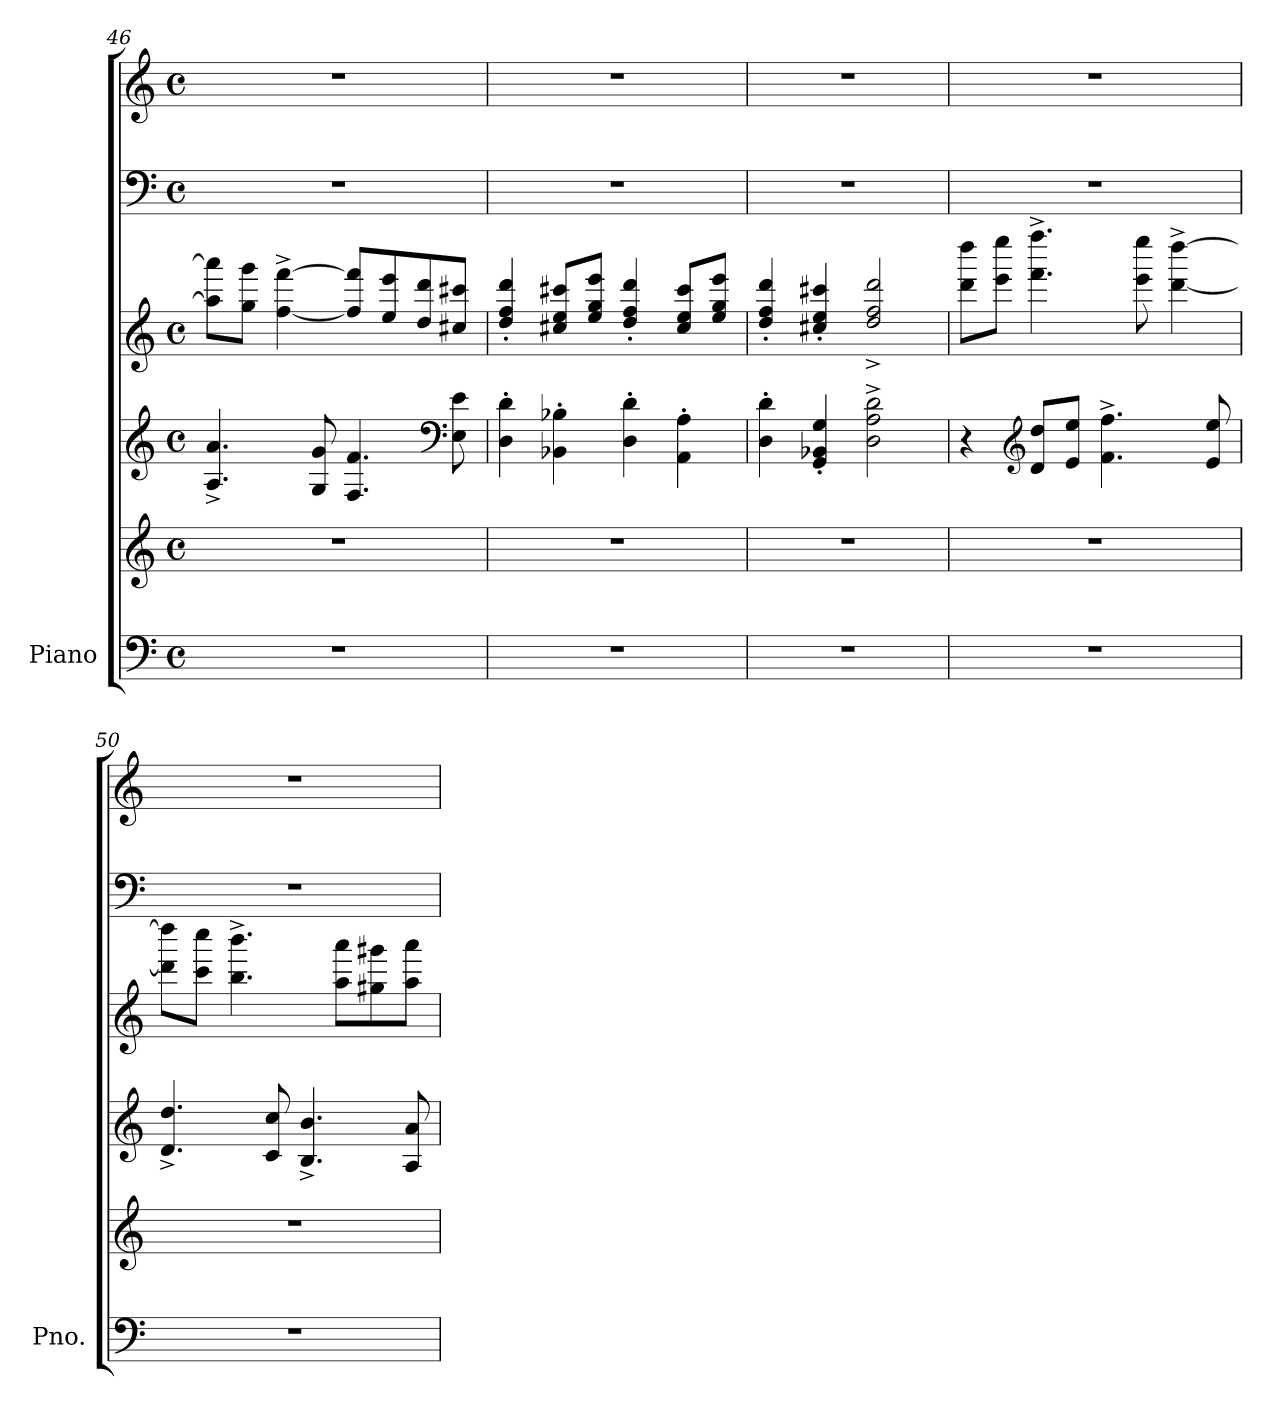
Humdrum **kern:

**kern	**kern	**kern	**kern	**kern	**kern
*part1	*part1	*part1	*part1	*part1	*part1
*staff6	*staff5	*staff4	*staff3	*staff2	*staff1
*I"Piano	*	*	*	*	*
*I'Pno.	*	*	*	*	*
*clefF4	*clefG2	*clefG2	*clefG2	*clefF4	*clefG2
*k[]	*k[]	*k[]	*k[]	*k[]	*k[]
*M4/4	*M4/4	*M4/4	*M4/4	*M4/4	*M4/4
*met(c)	*met(c)	*met(c)	*met(c)	*met(c)	*met(c)
=46	=46	=46	=46	=46	=46
1r	1r	4.A/^ 4.a/^	8aa\] 8aaa\]L	1r	1r
.	.	.	8gg\ 8ggg\J	.	.
.	.	.	[4ff\^ [4fff\^	.	.
.	.	8G/ 8g/	.	.	.
.	.	4.F/ 4.f/	8ff/] 8fff/]L	.	.
.	.	.	8ee/ 8eee/	.	.
.	.	.	8dd/ 8ddd/	.	.
*	*	*clefF4	*	*	*
.	.	8E\ 8e\	8cc#X/ 8ccc#X/J	.	.
=47	=47	=47	=47	=47	=47
1r	1r	4D\' 4d\'	4dd/' 4ff/' 4ddd/'	1r	1r
.	.	4BB-X\' 4B-X\'	8cc#X/ 8ee/ 8ccc#X/L	.	.
.	.	.	8ee/ 8gg/ 8eee/J	.	.
.	.	4D\' 4d\'	4dd/' 4ff/' 4ddd/'	.	.
.	.	4AA\' 4A\'	8cc#/ 8ee/ 8ccc#/L	.	.
.	.	.	8ee/ 8gg/ 8eee/J	.	.
!!LO:LB:g=z
=48	=48	=48	=48	=48	=48
*	*	*	*	*	*MM170
1r	1r	4D\' 4d\'	4dd/' 4ff/' 4ddd/'	1r	1r
.	.	4GG/' 4BB-X/' 4G/'	4cc#X/' 4ee/' 4ccc#X/'	.	.
.	.	2D\^ 2A\^ 2d\^	2dd/^ 2ff/^ 2ddd/^	.	.
=49	=49	=49	=49	=49	=49
*	*	*	*	*	*MM180
1r	1r	4r	8ddd\ 8dddd\L	1r	1r
.	.	.	8eee\ 8eeee\J	.	.
*	*	*clefG2	*	*	*
.	.	8d/ 8dd/L	4.fff\^ 4.ffff\^	.	.
.	.	8e/ 8ee/J	.	.	.
.	.	4.f\^ 4.ff\^	.	.	.
.	.	.	8eee\ 8eeee\	.	.
.	.	.	[4ddd\^ [4dddd\^	.	.
.	.	8e/ 8ee/	.	.	.
=50	=50	=50	=50	=50	=50
1r	1r	4.d/^ 4.dd/^	8ddd\] 8dddd\]L	1r	1r
.	.	.	8ccc\ 8cccc\J	.	.
.	.	.	4.bb\^ 4.bbb\^	.	.
.	.	8c/ 8cc/	.	.	.
.	.	4.B/^ 4.b/^	.	.	.
.	.	.	8aa\ 8aaa\L	.	.
.	.	.	8gg#X\ 8ggg#X\	.	.
.	.	8A/ 8a/	8aa\ 8aaa\J	.	.
=	=	=	=	=	=
*-	*-	*-	*-	*-	*-
